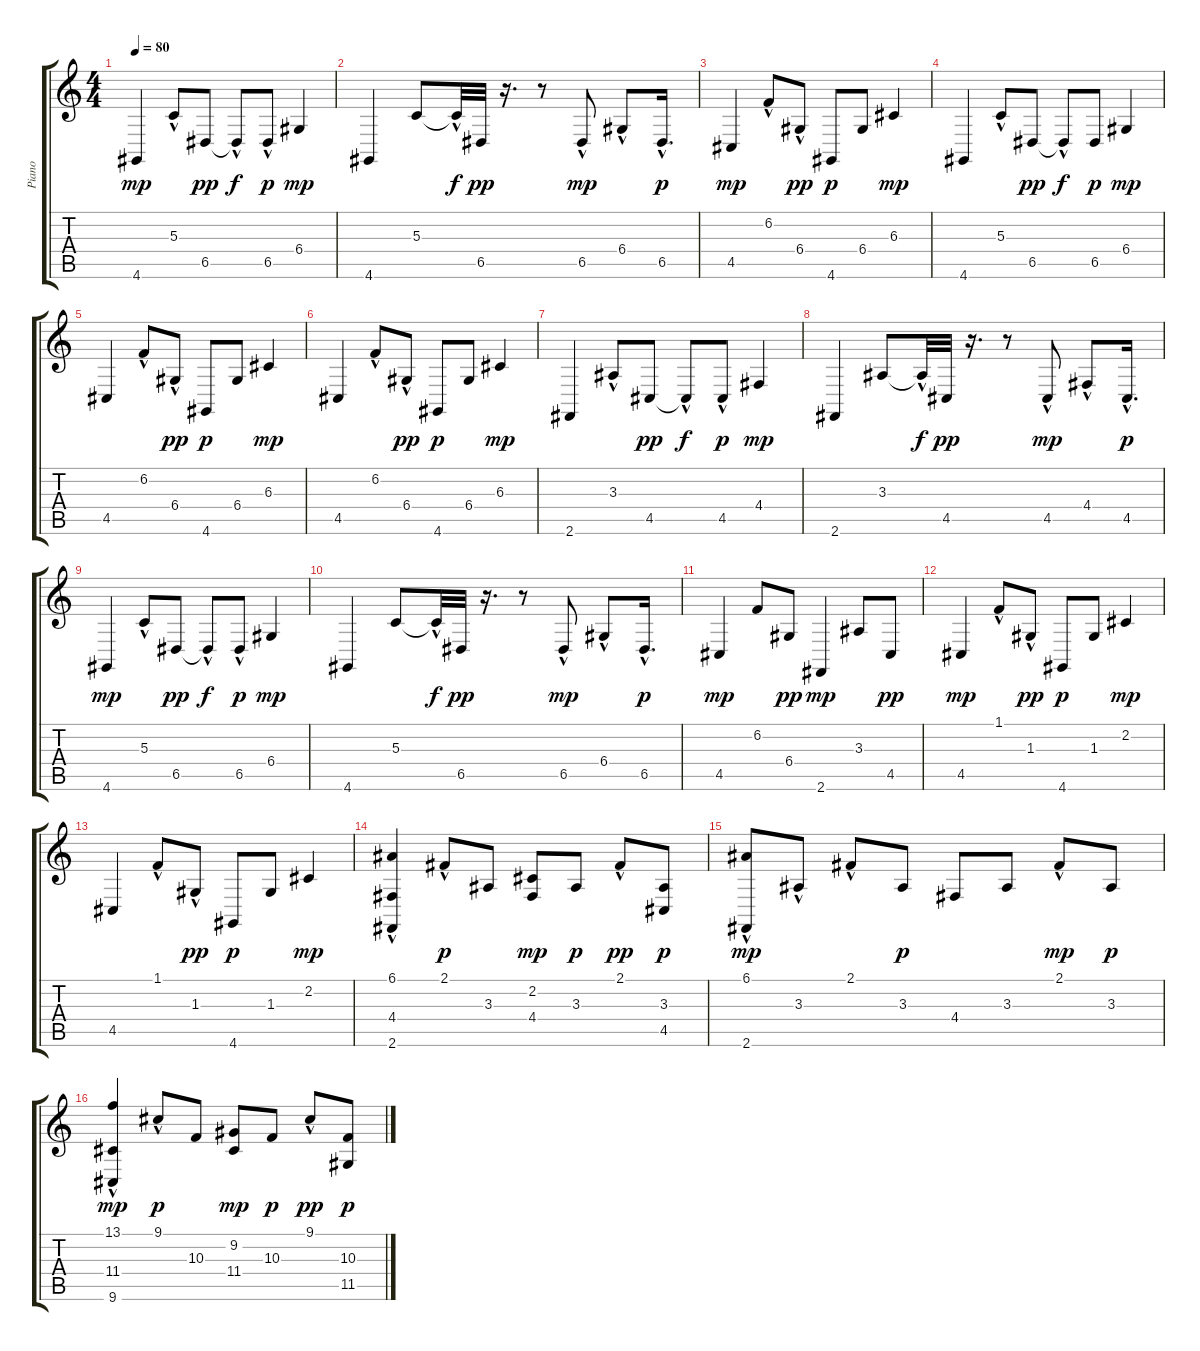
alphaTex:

\track ("Piano" "Piano") {instrument electricpiano1}
\staff {score tabs}
\tuning (E4 B3 G3 D3 A2 E2) {hide}
\ts (4 4)
\tempo 80
\clef g2
\ks c
4.6.4{dy mp} 5.3{hac}.8 6.5.8{dy pp} 6.5{hac t}.8{dy f} 6.5{hac}.8{dy p} 6.4.4{dy mp} |
4.6.4 5.3.8 5.3{hac t}.32{dy f} 6.5.32{dy pp} r.16{d} r.8 6.5{hac}.8{dy mp} 6.4{hac}.8 6.5{hac}.16{d dy p} |
4.5.4{dy mp} 6.2{hac}.8 6.4{hac}.8{dy pp} 4.6.8{dy p} 6.4.8 6.3.4{dy mp} |
4.6.4 5.3{hac}.8 6.5.8{dy pp} 6.5{hac t}.8{dy f} 6.5.8{dy p} 6.4.4{dy mp} |
4.5.4 6.2{hac}.8 6.4{hac}.8{dy pp} 4.6.8{dy p} 6.4.8 6.3.4{dy mp} |
4.5.4 6.2{hac}.8 6.4{hac}.8{dy pp} 4.6.8{dy p} 6.4.8 6.3.4{dy mp} |
2.6.4 3.3{hac}.8 4.5.8{dy pp} 4.5{hac t}.8{dy f} 4.5{hac}.8{dy p} 4.4.4{dy mp} |
2.6.4 3.3.8 3.3{hac t}.32{dy f} 4.5.32{dy pp} r.16{d} r.8 4.5{hac}.8{dy mp} 4.4{hac}.8 4.5{hac}.16{d dy p} |
4.6.4{dy mp} 5.3{hac}.8 6.5.8{dy pp} 6.5{hac t}.8{dy f} 6.5{hac}.8{dy p} 6.4.4{dy mp} |
4.6.4 5.3.8 5.3{hac t}.32{dy f} 6.5.32{dy pp} r.16{d} r.8 6.5{hac}.8{dy mp} 6.4{hac}.8 6.5{hac}.16{d dy p} |
4.5.4{dy mp} 6.2.8 6.4.8{dy pp} 2.6.4{dy mp} 3.3.8 4.5.8{dy pp} |
4.5.4{dy mp} 1.1{hac}.8 1.3{hac}.8{dy pp} 4.6.8{dy p} 1.3.8 2.2.4{dy mp} |
4.5.4 1.1{hac}.8 1.3{hac}.8{dy pp} 4.6.8{dy p} 1.3.8 2.2.4{dy mp} |
(6.1{hac} 4.4{hac} 2.6{hac}).4 2.1{hac}.8{dy p} 3.3.8 (2.2 4.4).8{dy mp} 3.3.8{dy p} 2.1{hac}.8{dy pp} (3.3 4.5).8{dy p} |
(6.1{hac} 2.6{hac}).8{dy mp} 3.3{hac}.8 2.1{hac}.8 3.3.8{dy p} 4.4.8 3.3.8 2.1{hac}.8{dy mp} 3.3.8{dy p} |
(13.1{hac} 11.4{hac} 9.6{hac}).4{dy mp} 9.1{hac}.8{dy p} 10.3.8 (9.2 11.4).8{dy mp} 10.3.8{dy p} 9.1{hac}.8{dy pp} (10.3 11.5).8{dy p}
